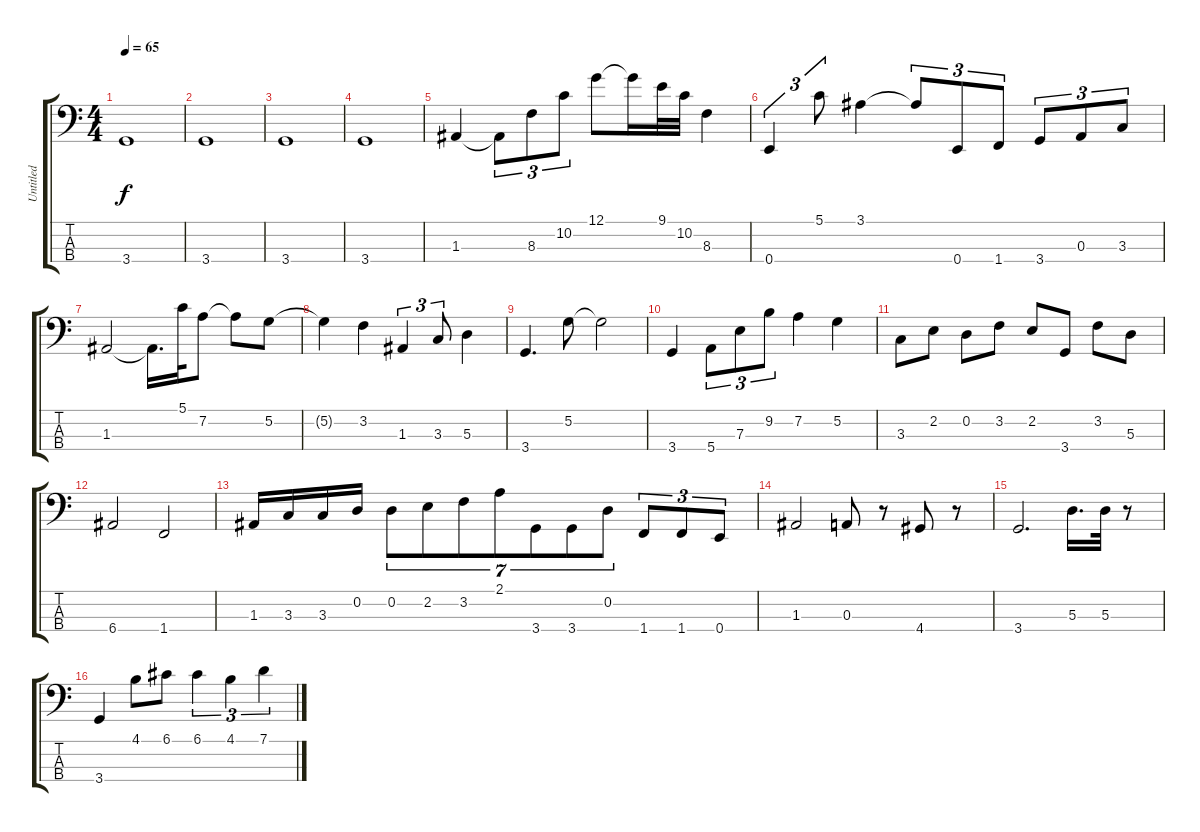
\track ("Untitled" "Untitled") {instrument fretlessbass}
\staff {score tabs}
\tuning (G2 D2 A1 E1) {hide}
\ts (4 4)
\tempo 65
\clef f4
\ks c
3.4.1{dy f instrument fretlessbass} |
3.4.1 |
3.4.1 |
3.4.1 |
1.3.4 1.3{t}.8{tu (3 2)} 8.3.8{tu (3 2)} 10.2.8{tu (3 2)} 12.1.8 12.1{t}.16 9.1.32 10.2.32 8.3.4 |
0.4.4{tu (3 2)} 5.1.8{tu (3 2)} 3.1.4 3.1{t}.8{tu (3 2)} 0.4.8{tu (3 2)} 1.4.8{tu (3 2)} 3.4.8{tu (3 2)} 0.3.8{tu (3 2)} 3.3.8{tu (3 2)} |
1.3.2 1.3{t}.16{d} 5.1.32 7.2.8 7.2{t}.8 5.2.8 |
5.2{t}.4 3.2.4 1.3.4{tu (3 2)} 3.3.8{tu (3 2)} 5.3.4 |
3.4.4{d} 5.2.8 5.2{t}.2 |
3.4.4 5.4.8{tu (3 2)} 7.3.8{tu (3 2)} 9.2.8{tu (3 2)} 7.2.4 5.2.4 |
3.3.8 2.2.8 0.2.8 3.2.8 2.2.8 3.4.8 3.2.8 5.3.8 |
6.4.2 1.4.2 |
1.3.16 3.3.16 3.3.16 0.2.16 0.2.8{tu (7 4)} 2.2.8{tu (7 4)} 3.2.8{tu (7 4)} 2.1.8{tu (7 4)} 3.4.8{tu (7 4)} 3.4.8{tu (7 4)} 0.2.8{tu (7 4)} 1.4.8{tu (3 2)} 1.4.8{tu (3 2)} 0.4.8{tu (3 2)} |
1.3.2 0.3.8 r.8 4.4.8 r.8 |
3.4.2{d} 5.3.16{d} 5.3.32 r.8 |
3.4.4 4.1.8 6.1.8 6.1.4{tu (3 2)} 4.1.4{tu (3 2)} 7.1.4{tu (3 2)}
